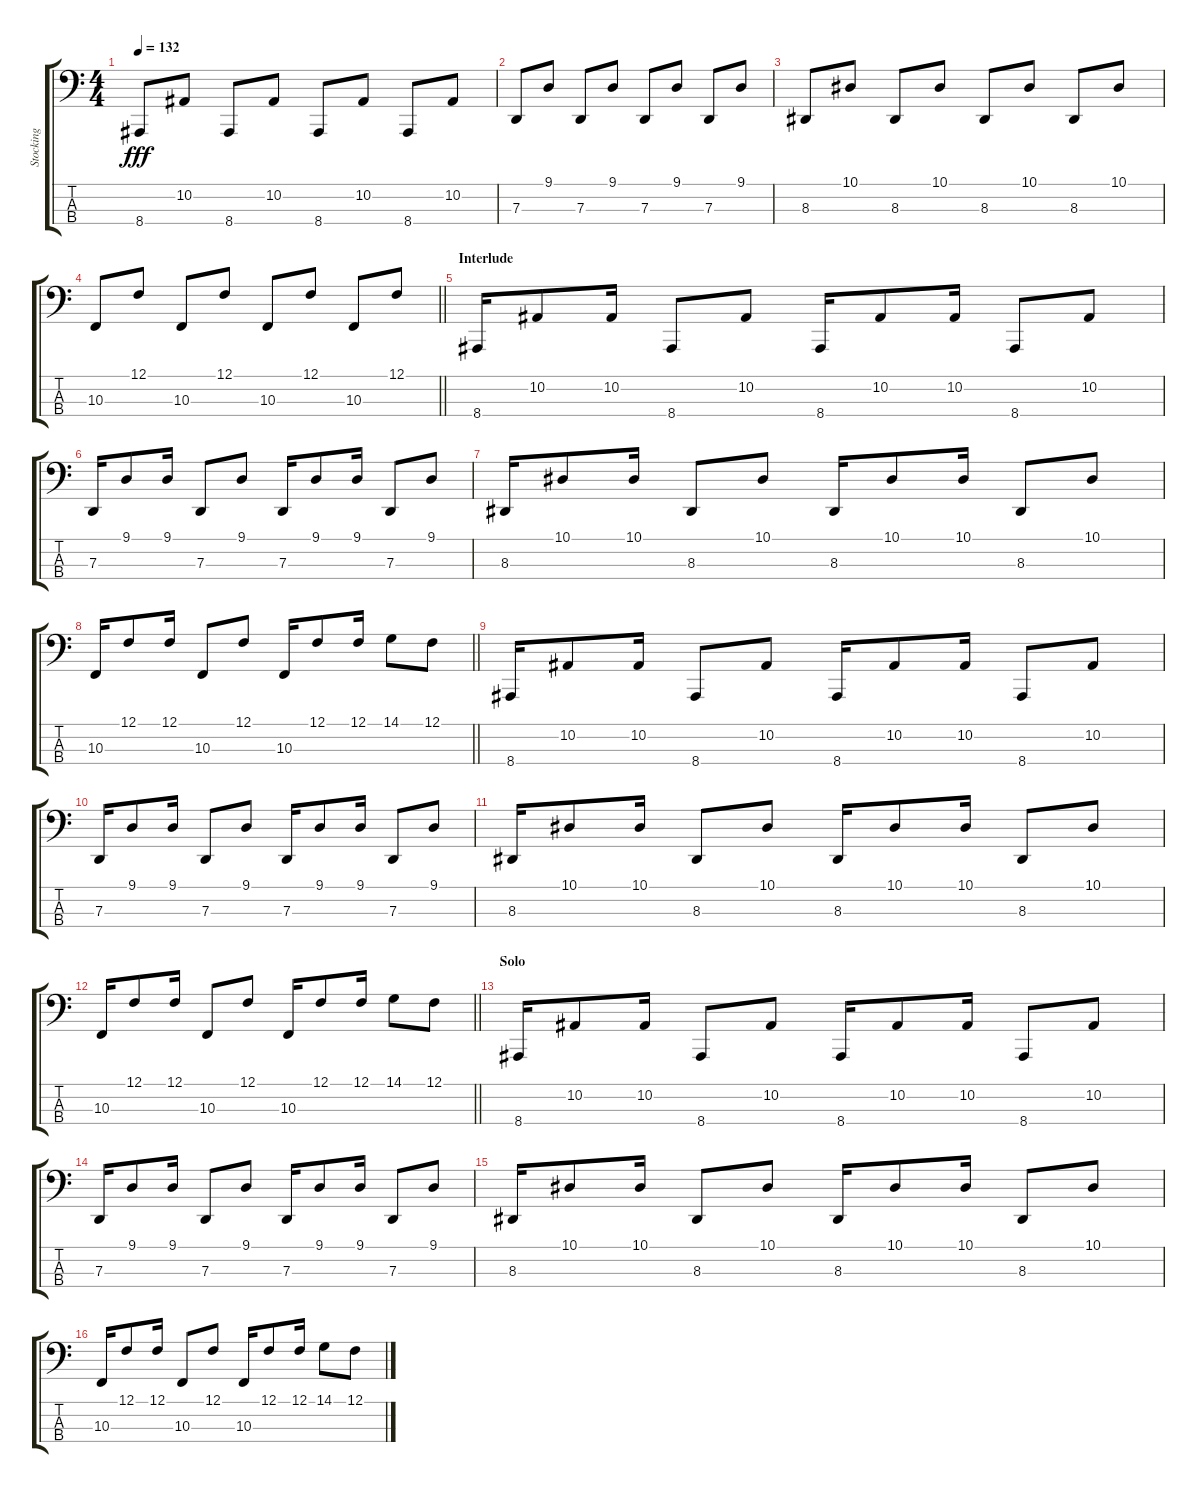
\track ("Stocking" "Stocking") {instrument lead8bassandlead}
\staff {score tabs}
\tuning (F2 C2 G1 D1) {hide}
\ts (4 4)
\tempo 132
\clef f4
\ks c
8.4.8{dy fff} 10.2.8 8.4.8 10.2.8 8.4.8 10.2.8 8.4.8 10.2.8 |
7.3.8 9.1.8 7.3.8 9.1.8 7.3.8 9.1.8 7.3.8 9.1.8 |
8.3.8 10.1.8 8.3.8 10.1.8 8.3.8 10.1.8 8.3.8 10.1.8 |
\barLineRight lightlight
10.3.8 12.1.8 10.3.8 12.1.8 10.3.8 12.1.8 10.3.8 12.1.8 |
\section ("" "Interlude")
8.4.16 10.2.8 10.2.16 8.4.8 10.2.8 8.4.16 10.2.8 10.2.16 8.4.8 10.2.8 |
7.3.16 9.1.8 9.1.16 7.3.8 9.1.8 7.3.16 9.1.8 9.1.16 7.3.8 9.1.8 |
8.3.16 10.1.8 10.1.16 8.3.8 10.1.8 8.3.16 10.1.8 10.1.16 8.3.8 10.1.8 |
\barLineRight lightlight
10.3.16 12.1.8 12.1.16 10.3.8 12.1.8 10.3.16 12.1.8 12.1.16 14.1.8 12.1.8 |
8.4.16 10.2.8 10.2.16 8.4.8 10.2.8 8.4.16 10.2.8 10.2.16 8.4.8 10.2.8 |
7.3.16 9.1.8 9.1.16 7.3.8 9.1.8 7.3.16 9.1.8 9.1.16 7.3.8 9.1.8 |
8.3.16 10.1.8 10.1.16 8.3.8 10.1.8 8.3.16 10.1.8 10.1.16 8.3.8 10.1.8 |
\barLineRight lightlight
10.3.16 12.1.8 12.1.16 10.3.8 12.1.8 10.3.16 12.1.8 12.1.16 14.1.8 12.1.8 |
\section ("" "Solo")
8.4.16 10.2.8 10.2.16 8.4.8 10.2.8 8.4.16 10.2.8 10.2.16 8.4.8 10.2.8 |
7.3.16 9.1.8 9.1.16 7.3.8 9.1.8 7.3.16 9.1.8 9.1.16 7.3.8 9.1.8 |
8.3.16 10.1.8 10.1.16 8.3.8 10.1.8 8.3.16 10.1.8 10.1.16 8.3.8 10.1.8 |
10.3.16 12.1.8 12.1.16 10.3.8 12.1.8 10.3.16 12.1.8 12.1.16 14.1.8 12.1.8
